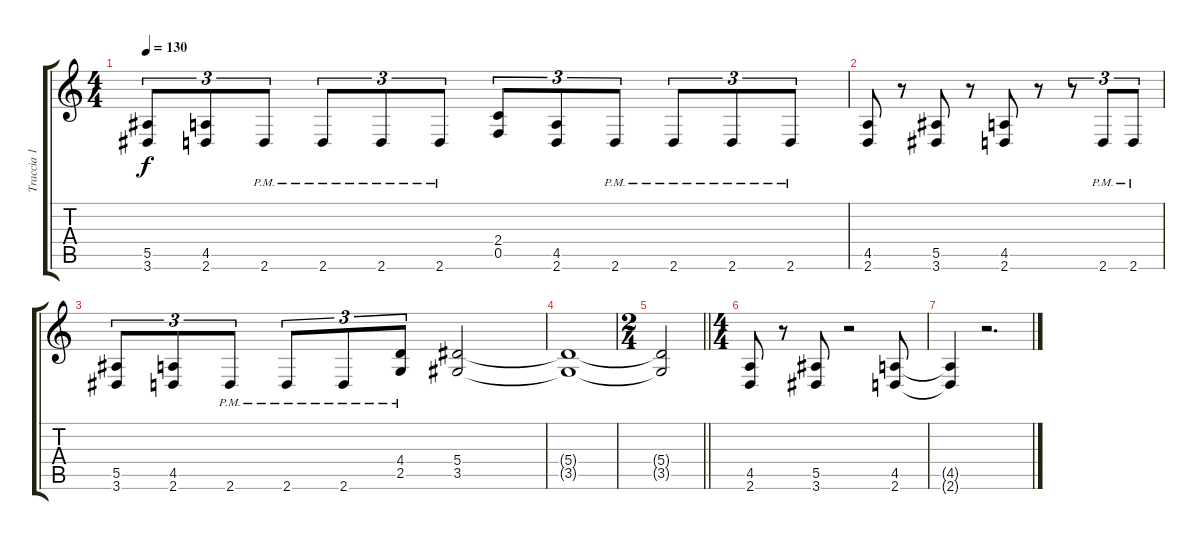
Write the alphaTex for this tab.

\track ("Traccia 1" "Traccia 1") {instrument distortionguitar}
\staff {score tabs}
\tuning (C4 G3 Eb3 Bb2 F2 C2) {hide}
\ts (4 4)
\tempo 130
\clef g2
\ks c
(5.5 3.6).8{tu (3 2) dy f} (4.5 2.6).8{tu (3 2)} 2.6{pm}.8{tu (3 2)} 2.6{pm}.8{tu (3 2)} 2.6{pm}.8{tu (3 2)} 2.6{pm}.8{tu (3 2)} (2.4 0.5).8{tu (3 2)} (4.5 2.6).8{tu (3 2)} 2.6{pm}.8{tu (3 2)} 2.6{pm}.8{tu (3 2)} 2.6{pm}.8{tu (3 2)} 2.6{pm}.8{tu (3 2)} |
(4.5 2.6).8 r.8 (5.5 3.6).8 r.8 (4.5 2.6).8 r.8 r.8{tu (3 2)} 2.6{pm}.8{tu (3 2)} 2.6{pm}.8{tu (3 2)} |
(5.5 3.6).8{tu (3 2)} (4.5 2.6).8{tu (3 2)} 2.6{pm}.8{tu (3 2)} 2.6{pm}.8{tu (3 2)} 2.6{pm}.8{tu (3 2)} (4.4 2.5{pm}).8{tu (3 2)} (5.4 3.5).2 |
(5.4{t} 3.5{t}).1 |
\ts (2 4)
\barLineRight lightlight
(5.4{t} 3.5{t}).2 |
\ts (4 4)
(4.5 2.6).8 r.8 (5.5 3.6).8 r.2 (4.5 2.6).8 |
(4.5{t} 2.6{t}).4 r.2{d}
